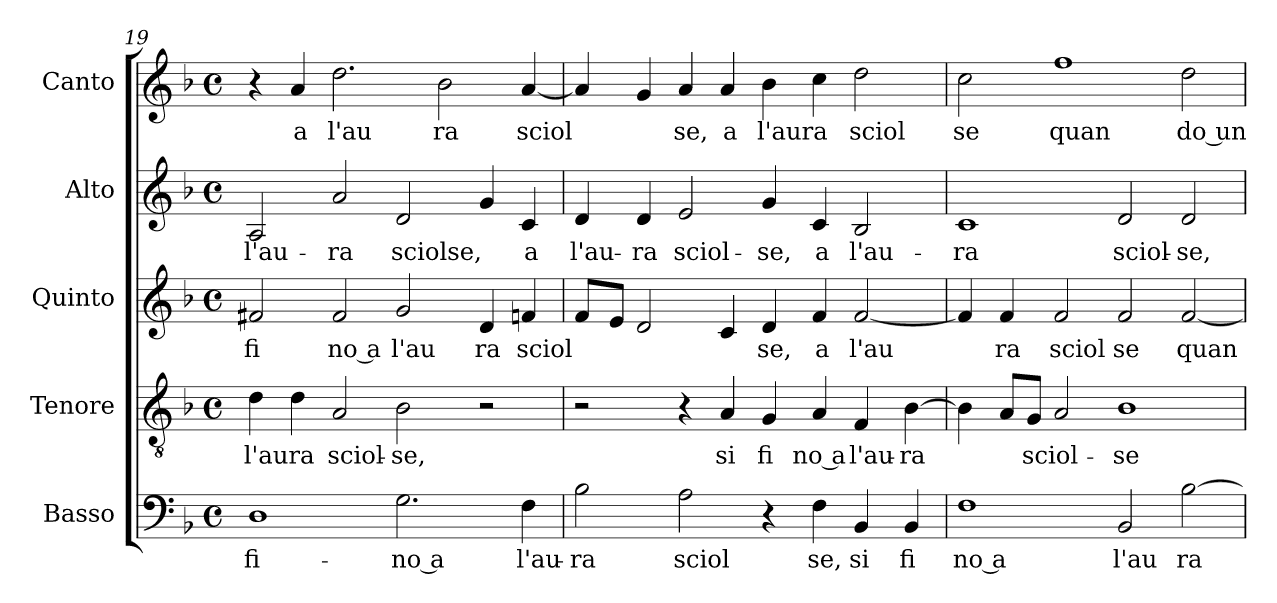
**kern	**text	**kern	**text	**kern	**text	**kern	**text	**kern	**text
*part5	*part5	*part4	*part4	*part3	*part3	*part2	*part2	*part1	*part1
*staff5	*staff5	*staff4	*staff4	*staff3	*staff3	*staff2	*staff2	*staff1	*staff1
*I"Basso	*	*I"Tenore	*	*I"Quinto	*	*I"Alto	*	*I"Canto	*
*clefF4	*	*clefGv2	*	*clefG2	*	*clefG2	*	*clefG2	*
*k[b-]	*	*k[b-]	*	*k[b-]	*	*k[b-]	*	*k[b-]	*
*F:	*	*F:	*	*F:	*	*F:	*	*F:	*
*M4/4	*	*M4/4	*	*M4/4	*	*M4/4	*	*M4/4	*
*met(c)	*	*met(c)	*	*met(c)	*	*met(c)	*	*met(c)	*
=19	=19	=19	=19	=19	=19	=19	=19	=19	=19
!	!LO:LY:b:cj	!	!LO:LY:b:cj	!	!LO:LY:b:cj	!	!LO:LY:b:cj	!	!
1D	fi-	4d\	l'aura	2f#X/	fi	2A/	l'au-	4r	.
!	!	!	!	!	!	!	!	!	!LO:LY:b:cj
.	.	4d\	.	.	.	.	.	4a/	a
!	!	!	!LO:LY:b:cj	!	!LO:LY:b:rj	!	!LO:LY:b:cj	!	!LO:LY:b:cj
.	.	2A/	sciol-	2f#/	no a	2a/	-ra	2.dd\	l'au
!	!LO:LY:b:rj	!	!LO:LY:b:cj	!	!LO:LY:b:cj	!	!LO:LY:b:cj	!	!
2.G\	-no a	2B-\	-se,	2g/	l'au	2d/	sciolse,	.	.
!	!	!	!	!	!	!	!	!	!LO:LY:b:cj
.	.	.	.	.	.	.	.	2b-\	ra
!	!	!	!	!	!LO:LY:b:cj	!	!	!	!
.	.	2r	.	4d/	ra	4g/	.	.	.
!	!LO:LY:b:cj	!	!	!	!LO:LY:b	!	!LO:LY:b:cj	!	!LO:LY:b
4F\	l'au-	.	.	4fn/	sciol	4c/	a	[>4a/	sciol
!!LO:LB:g=z
=20	=20	=20	=20	=20	=20	=20	=20	=20	=20
!	!LO:LY:b:cj	!	!	!	!	!	!LO:LY:b:cj	!	!
*	*	*	*	*^	*	*	*	*^	*
2B-\	-ra	2r	.	8f/L	32ryy	.	4d/	l'au-	4a/]	8ryy	.
.	.	.	.	.	1ryy	.	.	.	.	.	.
.	.	.	.	8e/J	.	.	.	.	.	1...ryy	.
!	!	!	!	!	!	!	!	!LO:LY:b:cj	!	!	!
.	.	.	.	2d/	.	.	4d/	-ra	4g/	.	.
!	!LO:LY:b:cj	!	!	!	!	!	!	!LO:LY:b:cj	!	!	!LO:LY:b:cj
2A\	sciol	4r	.	.	.	.	2e/	sciol-	4a/	.	se,
!	!	!	!LO:LY:b:cj	!	!	!	!	!	!	!	!LO:LY:b:cj
.	.	4A/	si	4c/	.	.	.	.	4a/	.	a
!	!	!	!LO:LY:b:cj	!	!	!LO:LY:b:cj	!	!LO:LY:b:cj	!	!	!LO:LY:b:cj
4r	.	4G/	fi	4d/	.	se,	4g/	-se,	4b-\	.	l'aura
.	.	.	.	.	2ryy	.	.	.	.	.	.
!	!LO:LY:b:cj	!	!LO:LY:b:rj	!	!	!LO:LY:b:cj	!	!LO:LY:b:cj	!	!	!
4F\	se,	4A/	no a	4f/	.	a	4c/	a	4cc\	.	.
!	!LO:LY:b:cj	!	!LO:LY:b:cj	!	!	!LO:LY:b	!	!LO:LY:b:cj	!	!	!LO:LY:b:cj
4BB-/	si	4F/	l'au-	[<2f/	.	l'au	2B-/	l'au-	2dd\	.	sciol
.	.	.	.	.	4...ryy	.	.	.	.	.	.
!	!LO:LY:b:cj	!	!LO:LY:b:cj	!	!	!	!	!	!	!	!
4BB-/	fi	[>4B-\	-ra	.	.	.	.	.	.	.	.
=21	=21	=21	=21	=21	=21	=21	=21	=21	=21	=21	=21
!	!LO:LY:b:rj	!	!	!	!	!	!	!LO:LY:b:cj	!	!	!LO:LY:b:cj
*	*	*	*	*v	*v	*	*	*	*v	*v	*
1F	no a	4B-\]	.	4f/]	.	1c	-ra	2cc\	se
!	!	!	!	!	!LO:LY:b:cj	!	!	!	!
.	.	8A/L	.	4f/	ra	.	.	.	.
!	!	!	!LO:LY:b	!	!	!	!	!	!
.	.	8G/J	sciol-	.	.	.	.	.	.
!	!	!	!	!	!LO:LY:b:cj	!	!	!	!LO:LY:b:cj
.	.	2A/	.	2f/	sciol	.	.	1ff	quan
!	!LO:LY:b:cj	!	!LO:LY:b:cj	!	!LO:LY:b:cj	!	!LO:LY:b:cj	!	!
2BB-/	l'au	1B-	-se	2f/	se	2d/	sciol-	.	.
!	!LO:LY:b:cj	!	!	!	!LO:LY:b	!	!LO:LY:b:cj	!	!LO:LY:b:rj
[>2B-\	ra	.	.	[<2f/	quan	2d/	-se,	2dd\	do un
=	=	=	=	=	=	=	=	=	=
*-	*-	*-	*-	*-	*-	*-	*-	*-	*-
